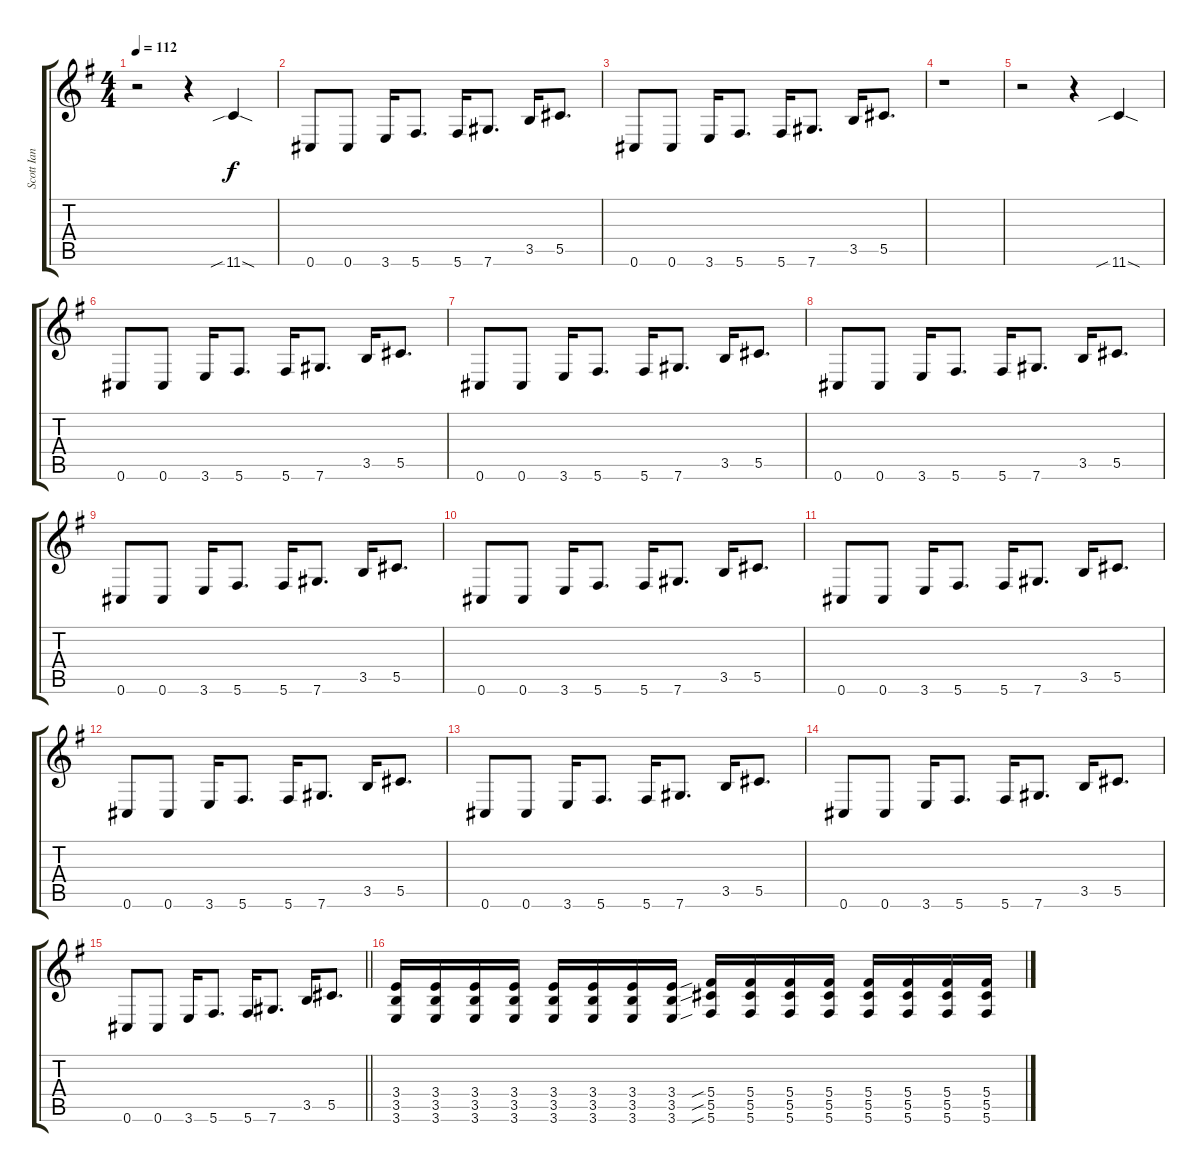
\track ("Scott Ian Drop D" "Scott Ian ") {instrument distortionguitar}
\staff {score tabs}
\tuning (Eb4 Bb3 Gb3 Db3 Ab2 Db2) {hide}
\ts (4 4)
\tempo 112
\clef g2
\ks g
r.2{dy f} r.4 11.6{sib sod}.4 |
0.6.8 0.6.8 3.6.16 5.6.8{d} 5.6.16 7.6.8{d} 3.5.16 5.5.8{d} |
0.6.8 0.6.8 3.6.16 5.6.8{d} 5.6.16 7.6.8{d} 3.5.16 5.5.8{d} |
r.1 |
r.2 r.4 11.6{sib sod}.4 |
0.6.8 0.6.8 3.6.16 5.6.8{d} 5.6.16 7.6.8{d} 3.5.16 5.5.8{d} |
0.6.8 0.6.8 3.6.16 5.6.8{d} 5.6.16 7.6.8{d} 3.5.16 5.5.8{d} |
0.6.8 0.6.8 3.6.16 5.6.8{d} 5.6.16 7.6.8{d} 3.5.16 5.5.8{d} |
0.6.8 0.6.8 3.6.16 5.6.8{d} 5.6.16 7.6.8{d} 3.5.16 5.5.8{d} |
0.6.8 0.6.8 3.6.16 5.6.8{d} 5.6.16 7.6.8{d} 3.5.16 5.5.8{d} |
0.6.8 0.6.8 3.6.16 5.6.8{d} 5.6.16 7.6.8{d} 3.5.16 5.5.8{d} |
0.6.8 0.6.8 3.6.16 5.6.8{d} 5.6.16 7.6.8{d} 3.5.16 5.5.8{d} |
0.6.8 0.6.8 3.6.16 5.6.8{d} 5.6.16 7.6.8{d} 3.5.16 5.5.8{d} |
0.6.8 0.6.8 3.6.16 5.6.8{d} 5.6.16 7.6.8{d} 3.5.16 5.5.8{d} |
\barLineRight lightlight
0.6.8 0.6.8 3.6.16 5.6.8{d} 5.6.16 7.6.8{d} 3.5.16 5.5.8{d} |
(3.4 3.5 3.6).16 (3.4 3.5 3.6).16 (3.4 3.5 3.6).16 (3.4 3.5 3.6).16 (3.4 3.5 3.6).16 (3.4 3.5 3.6).16 (3.4 3.5 3.6).16 (3.4 3.5 3.6).16 (5.4{sib} 5.5{sib} 5.6{sib}).16 (5.4 5.5 5.6).16 (5.4 5.5 5.6).16 (5.4 5.5 5.6).16 (5.4 5.5 5.6).16 (5.4 5.5 5.6).16 (5.4 5.5 5.6).16 (5.4 5.5 5.6).16
